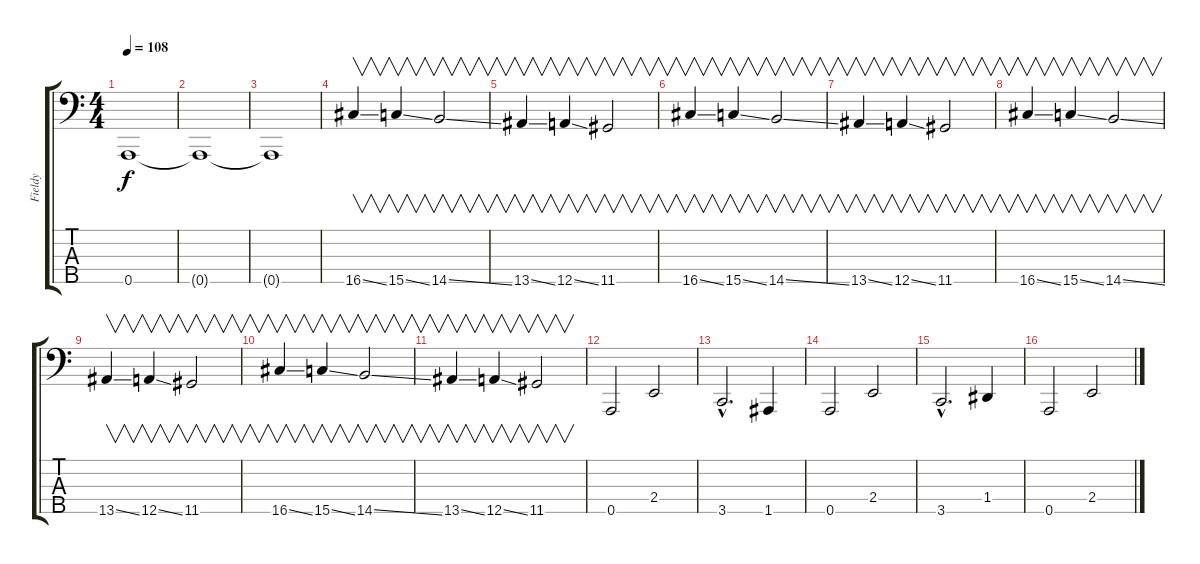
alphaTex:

\track ("Fieldy" "Fieldy") {instrument slapbass1}
\staff {score tabs}
\tuning (F2 C2 G1 D1 A0) {hide}
\ts (4 4)
\tempo 108
\clef f4
\ks c
0.5{t}.1{dy f} |
0.5{t}.1 |
0.5{t}.1 |
16.5{ss}.4{v instrument tremolostrings} 15.5{ss}.4{v} 14.5{ss}.2{v} |
13.5{ss}.4{v} 12.5{ss}.4{v} 11.5.2{v} |
16.5{ss}.4{v instrument tremolostrings} 15.5{ss}.4{v} 14.5{ss}.2{v} |
13.5{ss}.4{v} 12.5{ss}.4{v} 11.5.2{v} |
16.5{ss}.4{v instrument tremolostrings} 15.5{ss}.4{v} 14.5{ss}.2{v} |
13.5{ss}.4{v} 12.5{ss}.4{v} 11.5.2{v} |
16.5{ss}.4{v instrument tremolostrings} 15.5{ss}.4{v} 14.5{ss}.2{v} |
13.5{ss}.4{v} 12.5{ss}.4{v} 11.5.2{v} |
0.5.2{instrument electricbassfinger} 2.4.2 |
3.5{hac}.2{d instrument electricbassfinger} 1.5.4 |
0.5.2{instrument electricbassfinger} 2.4.2 |
3.5{hac}.2{d instrument electricbassfinger} 1.4.4 |
0.5.2{instrument electricbassfinger} 2.4.2
